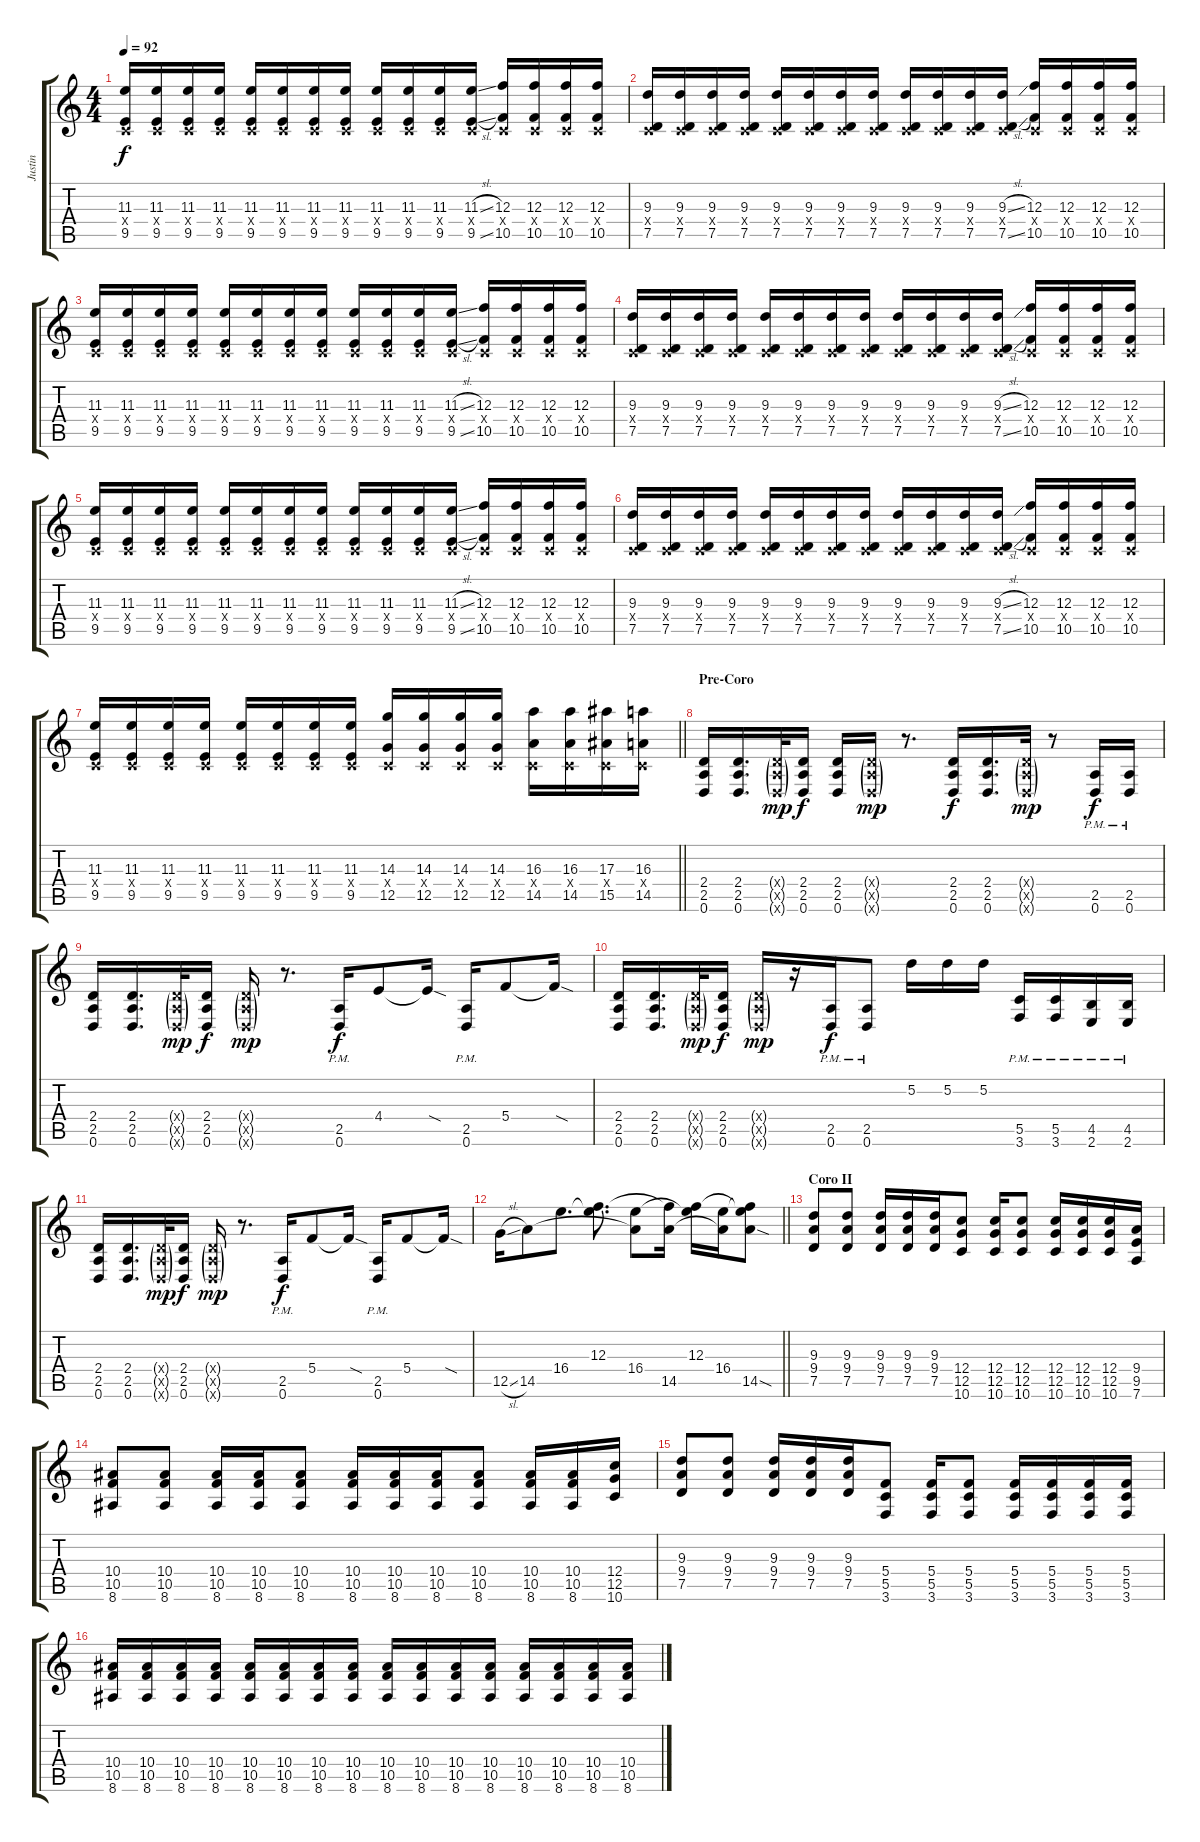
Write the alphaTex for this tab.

\track ("Justin" "Justin") {instrument distortionguitar}
\staff {score tabs}
\tuning (D4 A3 F3 C3 G2 D2) {hide}
\ts (4 4)
\tempo 92
\clef g2
\ks c
(11.3 0.4{x} 9.5).16{dy f} (11.3 0.4{x} 9.5).16 (11.3 0.4{x} 9.5).16 (11.3 0.4{x} 9.5).16 (11.3 0.4{x} 9.5).16 (11.3 0.4{x} 9.5).16 (11.3 0.4{x} 9.5).16 (11.3 0.4{x} 9.5).16 (11.3 0.4{x} 9.5).16 (11.3 0.4{x} 9.5).16 (11.3 0.4{x} 9.5).16 (11.3{sl} 0.4{x} 9.5{sl}).16 (12.3 0.4{x} 10.5).16 (12.3 0.4{x} 10.5).16 (12.3 0.4{x} 10.5).16 (12.3 0.4{x} 10.5).16 |
(9.3 0.4{x} 7.5).16 (9.3 0.4{x} 7.5).16 (9.3 0.4{x} 7.5).16 (9.3 0.4{x} 7.5).16 (9.3 0.4{x} 7.5).16 (9.3 0.4{x} 7.5).16 (9.3 0.4{x} 7.5).16 (9.3 0.4{x} 7.5).16 (9.3 0.4{x} 7.5).16 (9.3 0.4{x} 7.5).16 (9.3 0.4{x} 7.5).16 (9.3{sl} 0.4{x} 7.5{sl}).16 (12.3 0.4{x} 10.5).16 (12.3 0.4{x} 10.5).16 (12.3 0.4{x} 10.5).16 (12.3 0.4{x} 10.5).16 |
(11.3 0.4{x} 9.5).16 (11.3 0.4{x} 9.5).16 (11.3 0.4{x} 9.5).16 (11.3 0.4{x} 9.5).16 (11.3 0.4{x} 9.5).16 (11.3 0.4{x} 9.5).16 (11.3 0.4{x} 9.5).16 (11.3 0.4{x} 9.5).16 (11.3 0.4{x} 9.5).16 (11.3 0.4{x} 9.5).16 (11.3 0.4{x} 9.5).16 (11.3{sl} 0.4{x} 9.5{sl}).16 (12.3 0.4{x} 10.5).16 (12.3 0.4{x} 10.5).16 (12.3 0.4{x} 10.5).16 (12.3 0.4{x} 10.5).16 |
(9.3 0.4{x} 7.5).16 (9.3 0.4{x} 7.5).16 (9.3 0.4{x} 7.5).16 (9.3 0.4{x} 7.5).16 (9.3 0.4{x} 7.5).16 (9.3 0.4{x} 7.5).16 (9.3 0.4{x} 7.5).16 (9.3 0.4{x} 7.5).16 (9.3 0.4{x} 7.5).16 (9.3 0.4{x} 7.5).16 (9.3 0.4{x} 7.5).16 (9.3{sl} 0.4{x} 7.5{sl}).16 (12.3 0.4{x} 10.5).16 (12.3 0.4{x} 10.5).16 (12.3 0.4{x} 10.5).16 (12.3 0.4{x} 10.5).16 |
(11.3 0.4{x} 9.5).16 (11.3 0.4{x} 9.5).16 (11.3 0.4{x} 9.5).16 (11.3 0.4{x} 9.5).16 (11.3 0.4{x} 9.5).16 (11.3 0.4{x} 9.5).16 (11.3 0.4{x} 9.5).16 (11.3 0.4{x} 9.5).16 (11.3 0.4{x} 9.5).16 (11.3 0.4{x} 9.5).16 (11.3 0.4{x} 9.5).16 (11.3{sl} 0.4{x} 9.5{sl}).16 (12.3 0.4{x} 10.5).16 (12.3 0.4{x} 10.5).16 (12.3 0.4{x} 10.5).16 (12.3 0.4{x} 10.5).16 |
(9.3 0.4{x} 7.5).16 (9.3 0.4{x} 7.5).16 (9.3 0.4{x} 7.5).16 (9.3 0.4{x} 7.5).16 (9.3 0.4{x} 7.5).16 (9.3 0.4{x} 7.5).16 (9.3 0.4{x} 7.5).16 (9.3 0.4{x} 7.5).16 (9.3 0.4{x} 7.5).16 (9.3 0.4{x} 7.5).16 (9.3 0.4{x} 7.5).16 (9.3{sl} 0.4{x} 7.5{sl}).16 (12.3 0.4{x} 10.5).16 (12.3 0.4{x} 10.5).16 (12.3 0.4{x} 10.5).16 (12.3 0.4{x} 10.5).16 |
\barLineRight lightlight
(11.3 0.4{x} 9.5).16 (11.3 0.4{x} 9.5).16 (11.3 0.4{x} 9.5).16 (11.3 0.4{x} 9.5).16 (11.3 0.4{x} 9.5).16 (11.3 0.4{x} 9.5).16 (11.3 0.4{x} 9.5).16 (11.3 0.4{x} 9.5).16 (14.3 0.4{x} 12.5).16 (14.3 0.4{x} 12.5).16 (14.3 0.4{x} 12.5).16 (14.3 0.4{x} 12.5).16 (16.3 0.4{x} 14.5).16 (16.3 0.4{x} 14.5).16 (17.3 0.4{x} 15.5).16 (16.3 0.4{x} 14.5).16 |
\section ("" "Pre-Coro")
(2.4 2.5 0.6).16 (2.4 2.5 0.6).16{d} (2.4{g x} 2.5{g x} 0.6{g x}).32{dy mp} (2.4 2.5 0.6).16{dy f} (2.4 2.5 0.6).16 (2.4{g x} 2.5{g x} 0.6{g x}).16{dy mp} r.8{d} (2.4 2.5 0.6).16{dy f} (2.4 2.5 0.6).16{d} (2.4{g x} 2.5{g x} 0.6{g x}).32{dy mp} r.8 (2.5{pm} 0.6{pm}).16{dy f} (2.5{pm} 0.6{pm}).16 |
(2.4 2.5 0.6).16 (2.4 2.5 0.6).16{d} (2.4{g x} 2.5{g x} 0.6{g x}).32{dy mp} (2.4 2.5 0.6).16{dy f} (2.4{g x} 2.5{g x} 0.6{g x}).16{dy mp} r.8{d} (2.5{pm} 0.6{pm}).16{dy f} 4.4.8 4.4{sod t}.16 (2.5{pm} 0.6{pm}).16 5.4.8 5.4{sod t}.16 |
(2.4 2.5 0.6).16 (2.4 2.5 0.6).16{d} (2.4{g x} 2.5{g x} 0.6{g x}).32{dy mp} (2.4 2.5 0.6).16{dy f} (2.4{g x} 2.5{g x} 0.6{g x}).16{dy mp} r.16 (2.5{pm} 0.6{pm}).16{dy f} (2.5{pm} 0.6{pm}).8 5.2.16 5.2.16 5.2.16 (5.5{pm} 3.6{pm}).16 (5.5{pm} 3.6{pm}).16 (4.5{pm} 2.6{pm}).16 (4.5{pm} 2.6{pm}).16 |
(2.4 2.5 0.6).16 (2.4 2.5 0.6).16{d} (2.4{g x} 2.5{g x} 0.6{g x}).32{dy mp} (2.4 2.5 0.6).16{dy f} (2.4{g x} 2.5{g x} 0.6{g x}).16{dy mp} r.8{d} (2.5{pm} 0.6{pm}).16{dy f} 5.4.8 5.4{sod t}.16 (2.5{pm} 0.6{pm}).16 5.4.8 5.4{sod t}.16 |
\barLineRight lightlight
12.5{sl}.16 14.5.8 16.4.8{d} (12.3 16.4{t}).8{d} (16.4 14.5{t}).8 (12.3{t} 14.5).16 (12.3 16.4{t}).16 (16.4 14.5{t}).16 (12.3{t} 16.4{t} 14.5{sod}).8 |
\section ("" "Coro II")
(9.3 9.4 7.5).8 (9.3 9.4 7.5).8 (9.3 9.4 7.5).16 (9.3 9.4 7.5).16 (9.3 9.4 7.5).16 (12.4 12.5 10.6).8 (12.4 12.5 10.6).16 (12.4 12.5 10.6).8 (12.4 12.5 10.6).16 (12.4 12.5 10.6).16 (12.4 12.5 10.6).16 (9.4 9.5 7.6).16 |
(10.4 10.5 8.6).8 (10.4 10.5 8.6).8 (10.4 10.5 8.6).16 (10.4 10.5 8.6).16 (10.4 10.5 8.6).8 (10.4 10.5 8.6).16 (10.4 10.5 8.6).16 (10.4 10.5 8.6).16 (10.4 10.5 8.6).8 (10.4 10.5 8.6).16 (10.4 10.5 8.6).16 (12.4 12.5 10.6).16 |
(9.3 9.4 7.5).8 (9.3 9.4 7.5).8 (9.3 9.4 7.5).16 (9.3 9.4 7.5).16 (9.3 9.4 7.5).16 (5.4 5.5 3.6).8 (5.4 5.5 3.6).16 (5.4 5.5 3.6).8 (5.4 5.5 3.6).16 (5.4 5.5 3.6).16 (5.4 5.5 3.6).16 (5.4 5.5 3.6).16 |
(10.4 10.5 8.6).16 (10.4 10.5 8.6).16 (10.4 10.5 8.6).16 (10.4 10.5 8.6).16 (10.4 10.5 8.6).16 (10.4 10.5 8.6).16 (10.4 10.5 8.6).16 (10.4 10.5 8.6).16 (10.4 10.5 8.6).16 (10.4 10.5 8.6).16 (10.4 10.5 8.6).16 (10.4 10.5 8.6).16 (10.4 10.5 8.6).16 (10.4 10.5 8.6).16 (10.4 10.5 8.6).16 (10.4 10.5 8.6).16
